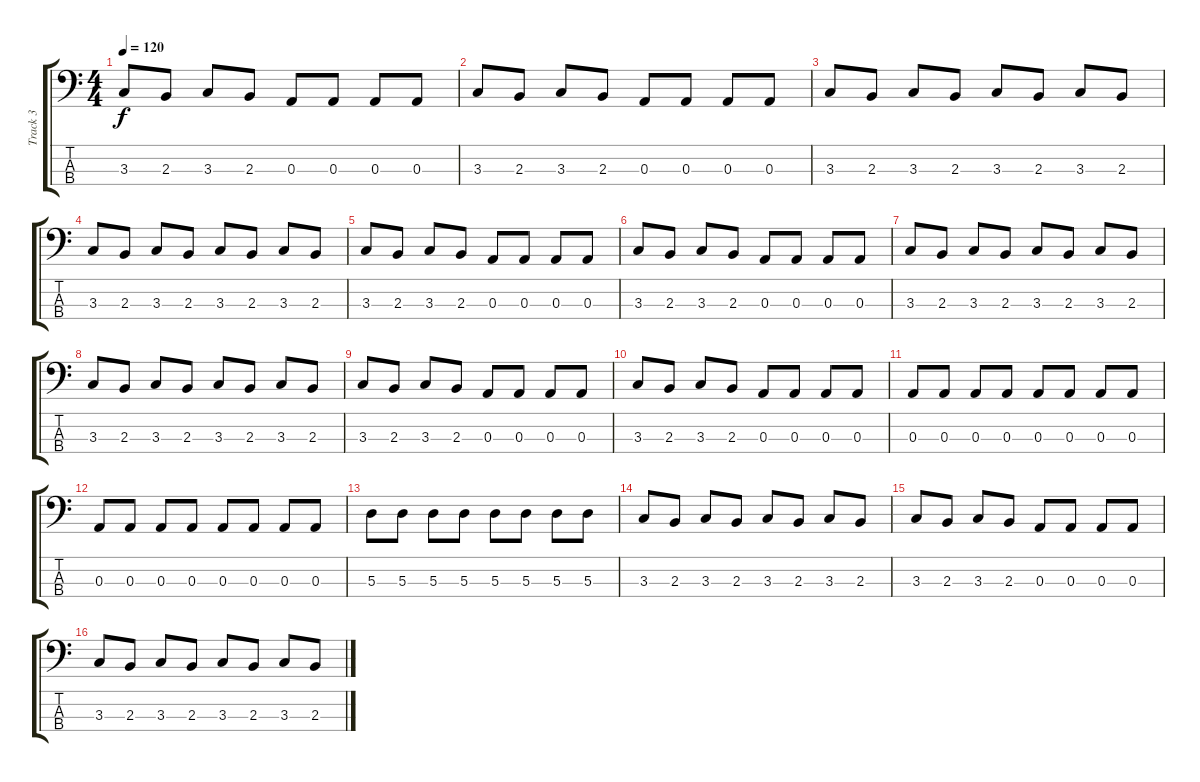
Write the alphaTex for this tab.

\track ("Track 3" "Track 3") {instrument electricbassfinger}
\staff {score tabs}
\tuning (G2 D2 A1 E1) {hide}
\ts (4 4)
\tempo 120
\clef f4
\ks c
3.3.8{dy f} 2.3.8 3.3.8 2.3.8 0.3.8 0.3.8 0.3.8 0.3.8 |
3.3.8 2.3.8 3.3.8 2.3.8 0.3.8 0.3.8 0.3.8 0.3.8 |
3.3.8 2.3.8 3.3.8 2.3.8 3.3.8 2.3.8 3.3.8 2.3.8 |
3.3.8 2.3.8 3.3.8 2.3.8 3.3.8 2.3.8 3.3.8 2.3.8 |
3.3.8 2.3.8 3.3.8 2.3.8 0.3.8 0.3.8 0.3.8 0.3.8 |
3.3.8 2.3.8 3.3.8 2.3.8 0.3.8 0.3.8 0.3.8 0.3.8 |
3.3.8 2.3.8 3.3.8 2.3.8 3.3.8 2.3.8 3.3.8 2.3.8 |
3.3.8 2.3.8 3.3.8 2.3.8 3.3.8 2.3.8 3.3.8 2.3.8 |
3.3.8 2.3.8 3.3.8 2.3.8 0.3.8 0.3.8 0.3.8 0.3.8 |
3.3.8 2.3.8 3.3.8 2.3.8 0.3.8 0.3.8 0.3.8 0.3.8 |
0.3.8 0.3.8 0.3.8 0.3.8 0.3.8 0.3.8 0.3.8 0.3.8 |
0.3.8 0.3.8 0.3.8 0.3.8 0.3.8 0.3.8 0.3.8 0.3.8 |
5.3.8 5.3.8 5.3.8 5.3.8 5.3.8 5.3.8 5.3.8 5.3.8 |
3.3.8 2.3.8 3.3.8 2.3.8 3.3.8 2.3.8 3.3.8 2.3.8 |
3.3.8 2.3.8 3.3.8 2.3.8 0.3.8 0.3.8 0.3.8 0.3.8 |
3.3.8 2.3.8 3.3.8 2.3.8 3.3.8 2.3.8 3.3.8 2.3.8
